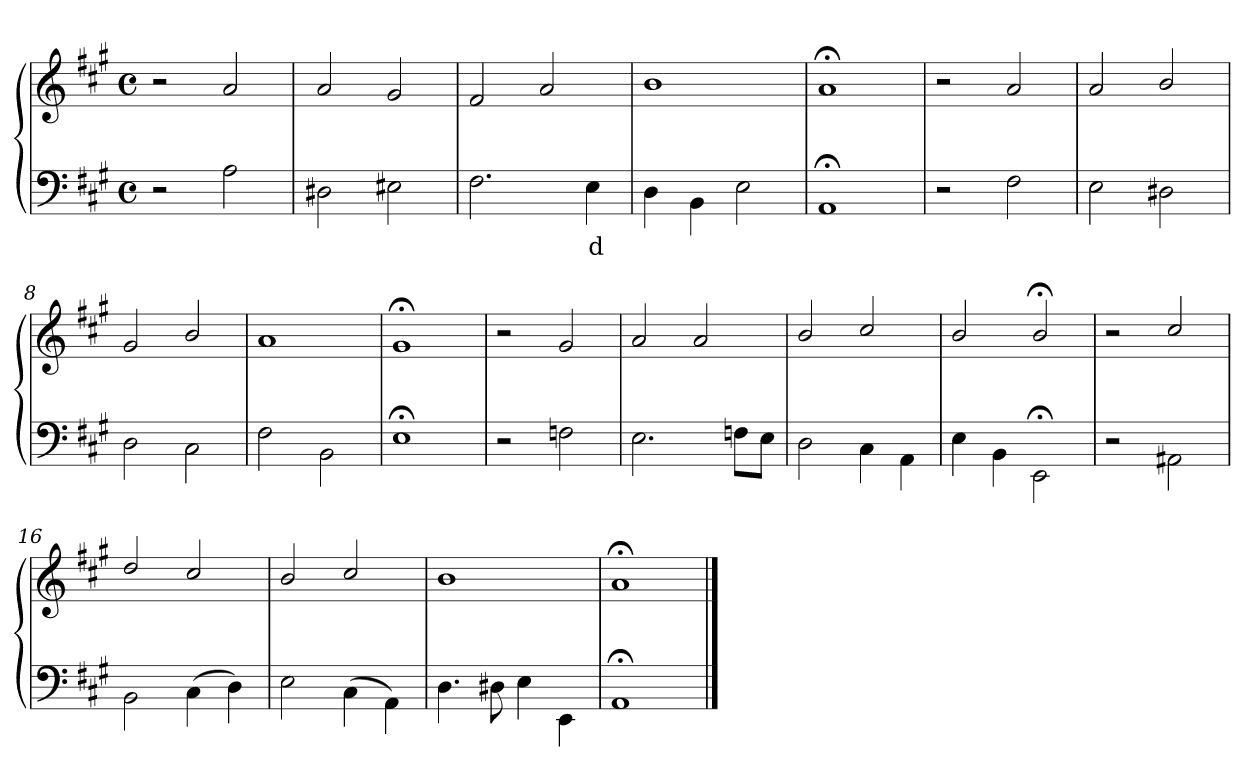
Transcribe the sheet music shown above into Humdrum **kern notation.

**kern	**text	**kern
*part1	*part1	*part1
*staff2	*staff2	*staff1
*clefF4	*	*clefG2
*k[f#c#g#]	*	*k[f#c#g#]
*M4/4	*	*M4/4
*met(c)	*	*met(c)
=1	=1	=1
2r	.	2r
2A\	.	2a/
=2	=2	=2
2D#X\	.	2a/
2E#X\	.	2g#/
=3	=3	=3
2.F#\	.	2f#/
.	.	2a/
4E\	d	.
=4	=4	=4
4D\	.	1b/
4BB\	.	.
2E\	.	.
=5	=5	=5
1AA;\	.	1a;</
=6	=6	=6
2r	.	2r
2F#\	.	2a/
=7	=7	=7
2E\	.	2a/
2D#X\	.	2b/
=8	=8	=8
2D\	.	2g#/
2C#\	.	2b/
=9	=9	=9
2F#\	.	1a/
2BB\	.	.
=10	=10	=10
1E;\	.	1g#;</
!!LO:LB:g=z
=11	=11	=11
2r	.	2r
2Fn\	.	2g#/
=12	=12	=12
2.E\	.	2a/
.	.	2a/
8FnL	.	.
8EJ	.	.
=13	=13	=13
2D\	.	2b/
4C#\	.	2cc#/
4AA\	.	.
=14	=14	=14
4E\	.	2b/
4BB\	.	.
2EE;\	.	2b;</
!!LO:PB:g=z
=15	=15	=15
2r	.	2r
2AA#X\	.	2cc#/
=16	=16	=16
2BB\	.	2dd/
(4C#\	.	2cc#/
4D\)	.	.
=17	=17	=17
2E\	.	2b/
(4C#\	.	2cc#/
4AA\)	.	.
=18	=18	=18
4.D\	.	1b/
8D#X\	.	.
4E\	.	.
4EE\	.	.
=19	=19	=19
1AA;\	.	1a;</
==	==	==
*-	*-	*-
